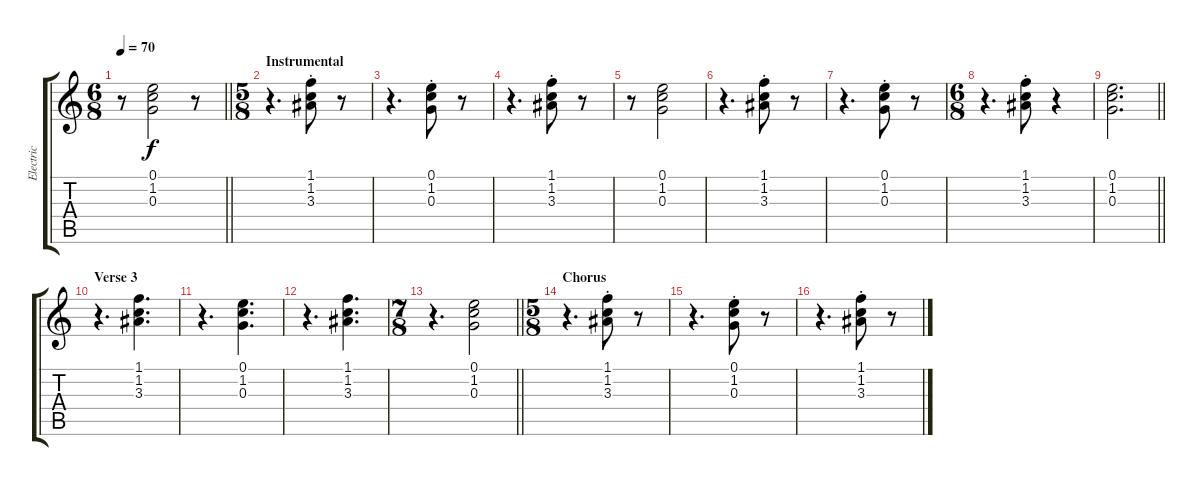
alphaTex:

\track ("Electric" "Electric") {instrument overdrivenguitar}
\staff {score tabs}
\tuning (E4 B3 G3 D3 A2 E2) {hide}
\ts (6 8)
\tempo 70
\clef g2
\barLineRight lightlight
\ks c
r.8{dy f} (0.1 1.2 0.3).2 r.8 |
\ts (5 8)
\section ("" "Instrumental")
r.4{d} (1.1{st} 1.2{st} 3.3{st}).8 r.8 |
r.4{d} (0.1{st} 1.2{st} 0.3{st}).8 r.8 |
r.4{d} (1.1{st} 1.2{st} 3.3{st}).8 r.8 |
r.8 (0.1 1.2 0.3).2 |
r.4{d} (1.1{st} 1.2{st} 3.3{st}).8 r.8 |
r.4{d} (0.1{st} 1.2{st} 0.3{st}).8 r.8 |
\ts (6 8)
r.4{d} (1.1{st} 1.2{st} 3.3{st}).8 r.4 |
\barLineRight lightlight
(0.1 1.2 0.3).2{d} |
\section ("" "Verse 3")
r.4{d} (1.1 1.2 3.3).4{d} |
r.4{d} (0.1 1.2 0.3).4{d} |
r.4{d} (1.1 1.2 3.3).4{d} |
\ts (7 8)
\barLineRight lightlight
r.4{d} (0.1 1.2 0.3).2 |
\ts (5 8)
\section ("" "Chorus")
r.4{d} (1.1{st} 1.2{st} 3.3{st}).8 r.8 |
r.4{d} (0.1{st} 1.2{st} 0.3{st}).8 r.8 |
r.4{d} (1.1{st} 1.2{st} 3.3{st}).8 r.8
